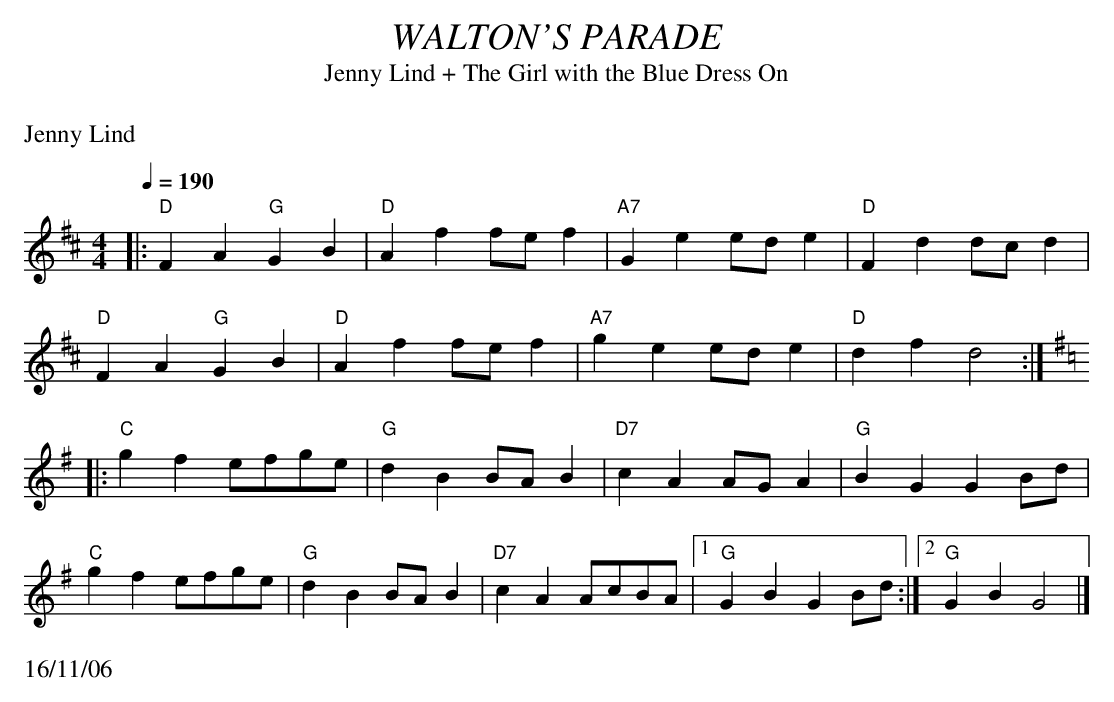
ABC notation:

X:1
T: WALTON'S PARADE
T:
T:Jenny Lind + The Girl with the Blue Dress On
T:
M: 4/4
L: 1/8
K: D
%%text
%%text Jenny Lind
%%text
Q:1/4=190
|:"D"F2A2 "G"G2B2 | "D"A2f2 fef2 | "A7"G2e2 ede2 | "D"F2d2 dcd2|
 "D"F2A2 "G"G2B2 | "D"A2f2 fef2 | "A7"g2e2 ede2 | "D"d2f2 d4 :|
K:G
|: "C"g2f2 efge | "G"d2B2 BAB2 | "D7"c2A2 AGA2 | "G"B2G2 G2Bd|
 "C"g2f2 efge | "G"d2B2 BAB2 | "D7"c2A2 AcBA |1"G"G2B2 G2Bd :|[2"G"G2B2 G4|]
